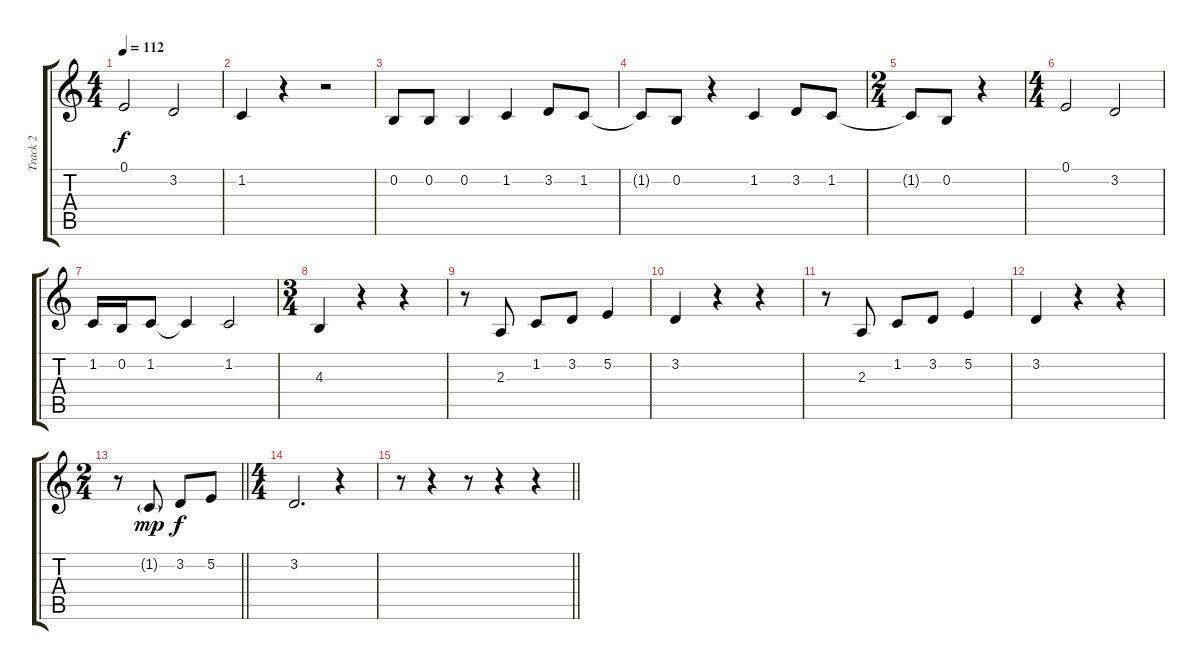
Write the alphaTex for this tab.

\track ("Track 2" "Track 2") {instrument tenorsax}
\staff {score tabs}
\tuning (E4 B3 G3 D3 A2 E2) {hide}
\ts (4 4)
\tempo 112
\clef g2
\ks c
0.1.2{dy f} 3.2.2 |
1.2.4 r.4 r.2 |
0.2.8 0.2.8 0.2.4 1.2.4 3.2.8 1.2.8 |
1.2{t}.8 0.2.8 r.4 1.2.4 3.2.8 1.2.8 |
\ts (2 4)
1.2{t}.8 0.2.8 r.4 |
\ts (4 4)
0.1.2 3.2.2 |
1.2.16 0.2.16 1.2.8 1.2{t}.4 1.2.2 |
\ts (3 4)
4.3.4 r.4 r.4 |
r.8 2.3.8 1.2.8 3.2.8 5.2.4 |
3.2.4 r.4 r.4 |
r.8 2.3.8 1.2.8 3.2.8 5.2.4 |
3.2.4 r.4 r.4 |
\ts (2 4)
\barLineRight lightlight
r.8 1.2{g}.8{dy mp} 3.2.8{dy f} 5.2.8 |
\ts (4 4)
3.2.2{d} r.4 |
\barLineRight lightlight
r.8 r.4 r.8 r.4 r.4
